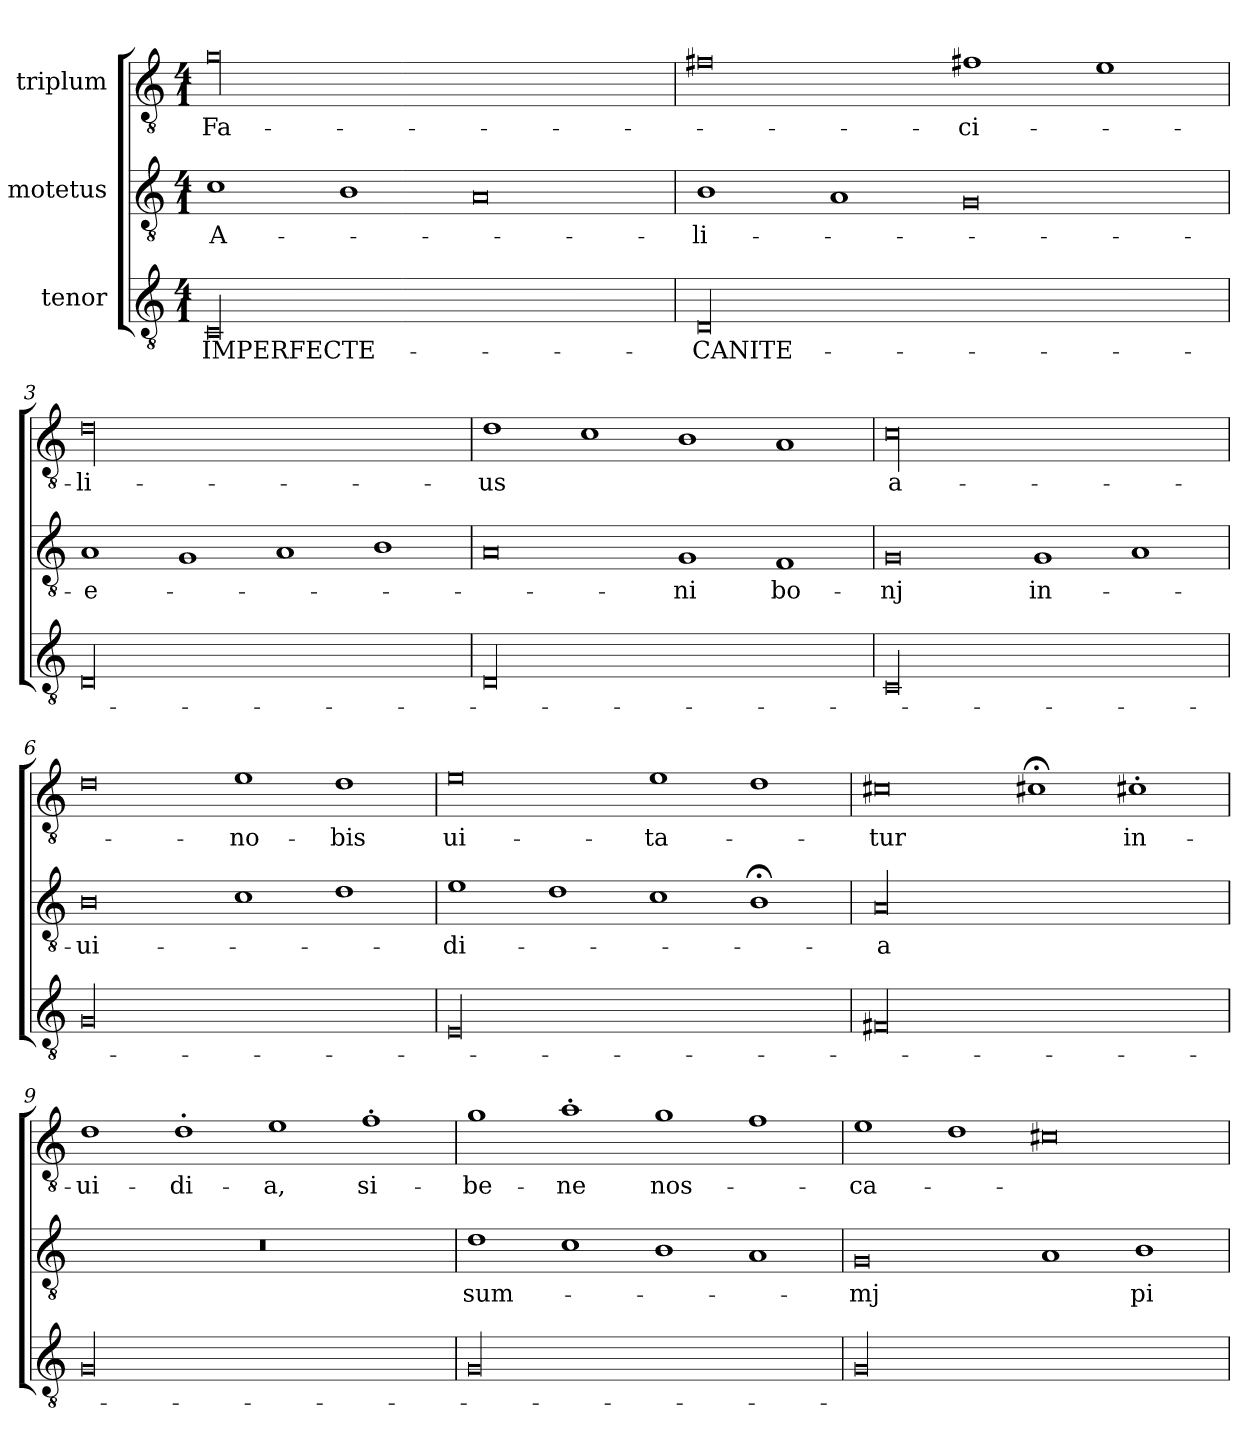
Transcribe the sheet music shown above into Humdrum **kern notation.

**kern	**text	**kern	**text	**kern	**text
*part3	*part3	*part2	*part2	*part1	*part1
*staff3	*staff3	*staff2	*staff2	*staff1	*staff1
*I"tenor	*	*I"motetus	*	*I"triplum	*
*clefGv2	*	*clefGv2	*	*clefGv2	*
*k[]	*	*k[]	*	*k[]	*
*C:	*	*C:	*	*C:	*
*M4/1	*	*M4/1	*	*M4/1	*
=1	=1	=1	=1	=1	=1
00C/	IMPERFECTE-	1c\	A-	00g\	Fa-
.	.	1B\	.	.	.
.	.	0A/	.	.	.
=2	=2	=2	=2	=2	=2
00D/	CANITE-	1B\	-li-	0f#X\	.
.	.	1A/	.	.	.
.	.	0G/	.	1f#Xi\	-ci-
.	.	.	.	1e\	.
=3	=3	=3	=3	=3	=3
00D/	.	1A/	-e-	00d\	-li-
.	.	1G/	.	.	.
.	.	1A/	.	.	.
.	.	1B\	.	.	.
=4	=4	=4	=4	=4	=4
00D/	.	0A/	.	1d\	-us
.	.	.	.	1c\	.
.	.	1G/	-ni	1B\	.
.	.	1F/	bo-	1A/	.
=5	=5	=5	=5	=5	=5
00C/	.	0G/	-nj	00c\	a-
.	.	1G/	in-	.	.
.	.	1A/	.	.	.
!!LO:LB:g=z
=6	=6	=6	=6	=6	=6
00G/	.	0B\	-ui-	0d\	.
.	.	1c\	.	1e\	no-
.	.	1d\	.	1d\	-bis
=7	=7	=7	=7	=7	=7
00E/	.	1e\	-di-	0e\	ui-
.	.	1d\	.	.	.
.	.	1c\	.	1e\	-ta-
.	.	1B;<\	.	1d\	.
=8	=8	=8	=8	=8	=8
00F#X/	.	00A/	-a	0c#X\	-tur
.	.	.	.	1c#X;<i\	.
.	.	.	.	1c#X'i\	in-
=9	=9	=9	=9	=9	=9
00G/	.	00r	.	1d\	-ui-
.	.	.	.	1d'\	-di-
.	.	.	.	1e\	-a,
.	.	.	.	1f'\	si-
=10	=10	=10	=10	=10	=10
00G/	.	1d\	sum-	1g\	be-
.	.	1c\	.	1a'\	-ne
.	.	1B\	.	1g\	nos-
.	.	1A/	.	1f\	.
!!LO:LB:g=z
=11	=11	=11	=11	=11	=11
00G/	.	0G/	-mj	1e\	-ca-
.	.	.	.	1d\	.
.	.	1A/	.	0c#Xi\	.
.	.	1B\	pi-	.	.
=	=	=	=	=	=
*-	*-	*-	*-	*-	*-
